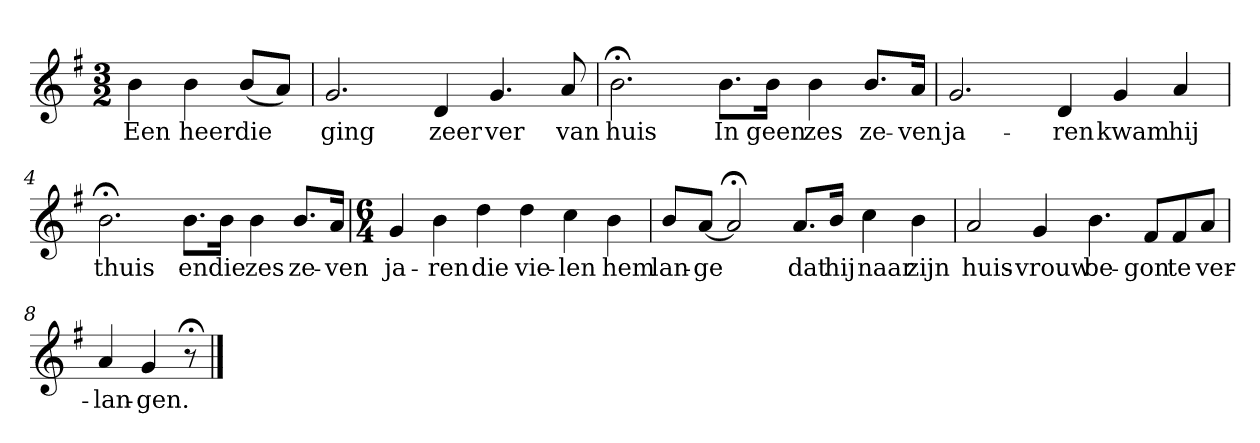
**kern	**text
*part1	*part1
*staff1	*staff1
*k[f#]	*
*G:	*
*M3/2	*
*MM120	*
=	=
4b	Een
4b	heer
(8bL	die
8aJ)	.
=1	=1
2.g	ging
4d	zeer
4.g	ver
8a	van
=2	=2
2.b;<	huis
8.bL	In
16bJk	geen
4b	zes
8.bL	ze-
16aJk	-ven
=3	=3
2.g	ja-
4d	-ren
4g	kwam
4a	hij
=4	=4
2.b;<	thuis
8.bL	en
16bJk	die
4b	zes
8.bL	ze-
16aJk	-ven
=5	=5
*M6/4	*
4g	ja-
4b	-ren
4dd	die
4dd	vie-
4cc	-len
4b	hem
=6	=6
8bL	lan-
[8aJ	-ge
2a;<]	.
8.aL	dat
16bJk	hij
4cc	naar
4b	zijn
=7	=7
2a	huis-
4g	-vrouw
4.b	be-
8f#L	-gon
8f#	te
8aJ	ver-
=8	=8
4a	-lan-
4g	-gen.
8r;<	.
==	==
*-	*-
